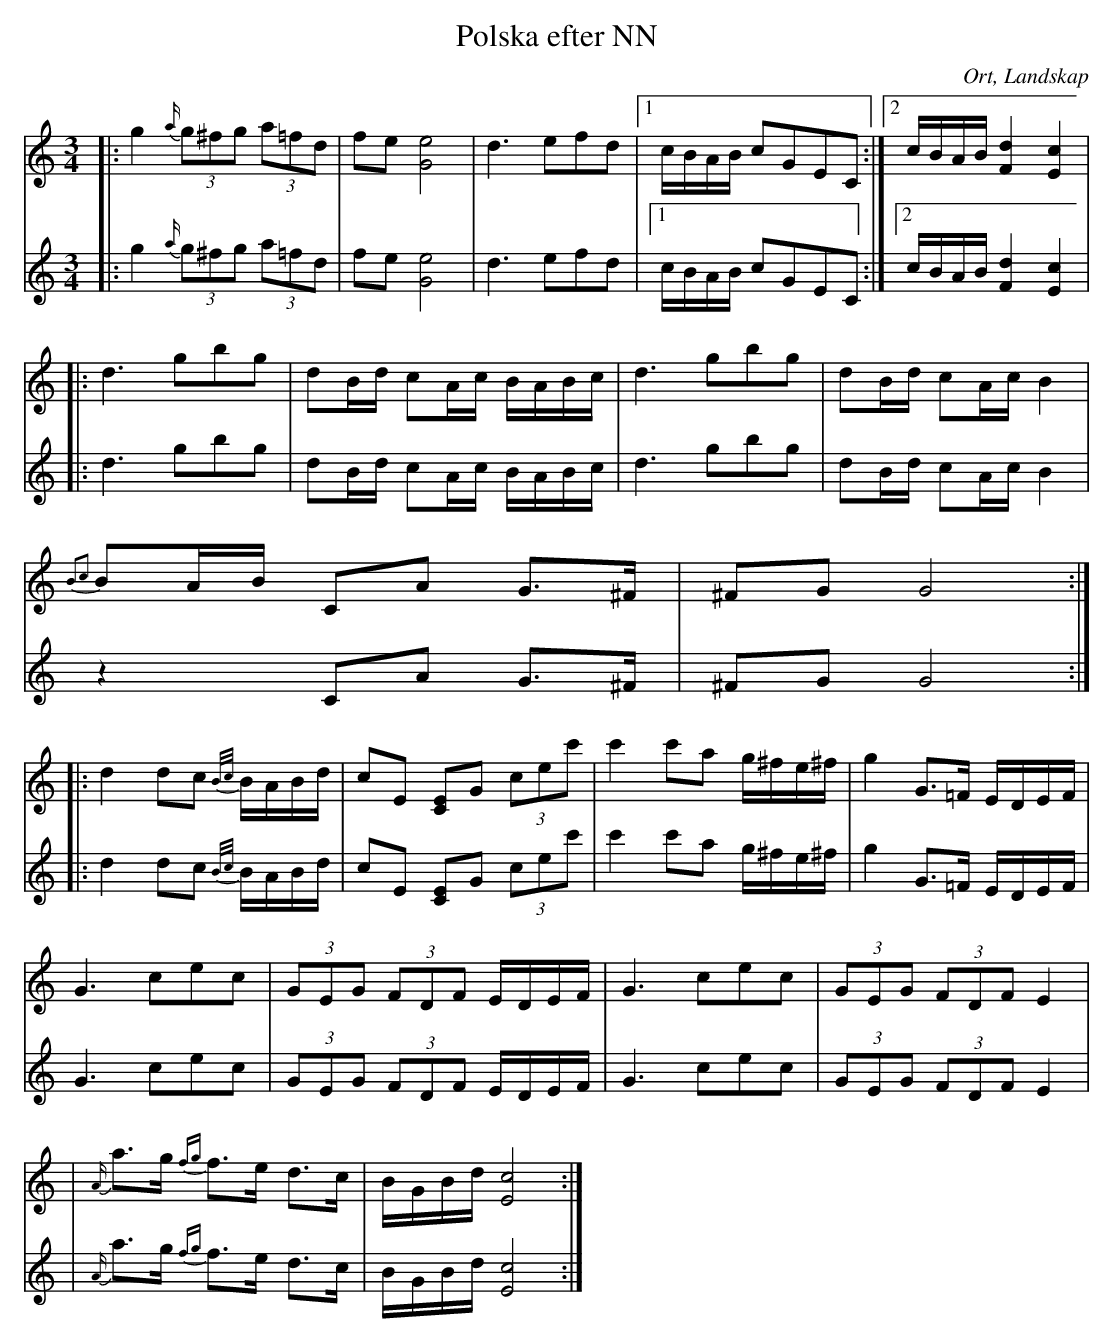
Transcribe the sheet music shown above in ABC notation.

X:1
T:Polska efter NN
O:Ort, Landskap
M:3/4
L:1/8
K:C
V:1
V:2
V:1
|:g2 {a/} (3g^fg (3a=fd|fe [G4e4]|d3 efd|1c/B/A/B/ cGEC:|2 c/B/A/B/ [F2d2][E2c2]|
|:d3 gbg| dB/d/ cA/c/ B/A/B/c/| d3 gbg| dB/d/ cA/c/ B2|
{B2c2}BA/B/ c,A G>^F| ^FG G4 :|
|:d2 dc {B/c/}B/A/B/d/|cE [CE]G (3cec'|c'2 c'a g/^f/e/^f/|g2 G>=F E/D/E/F/|
G3 cec|(3GEG (3FDF E/D/E/F/|G3 cec|(3GEG (3FDF E2|
|{A/}a>g {fg}f>e d>c|B/G/B/d/ [E4c4]:|
V:2
|:g2 {a/} (3g^fg (3a=fd|fe [G4e4]|d3 efd|1c/B/A/B/ cGEC:|2 c/B/A/B/ [F2d2][E2c2]|
|:d3 gbg| dB/d/ cA/c/ B/A/B/c/| d3 gbg| dB/d/ cA/c/ B2|
z2 c,A G>^F| ^FG G4 :|
|:d2 dc {B/c/}B/A/B/d/|cE [CE]G (3cec'|c'2 c'a g/^f/e/^f/|g2 G>=F E/D/E/F/|
G3 cec|(3GEG (3FDF E/D/E/F/|G3 cec|(3GEG (3FDF E2|
|{A/}a>g {fg}f>e d>c|B/G/B/d/ [E4c4]:|
